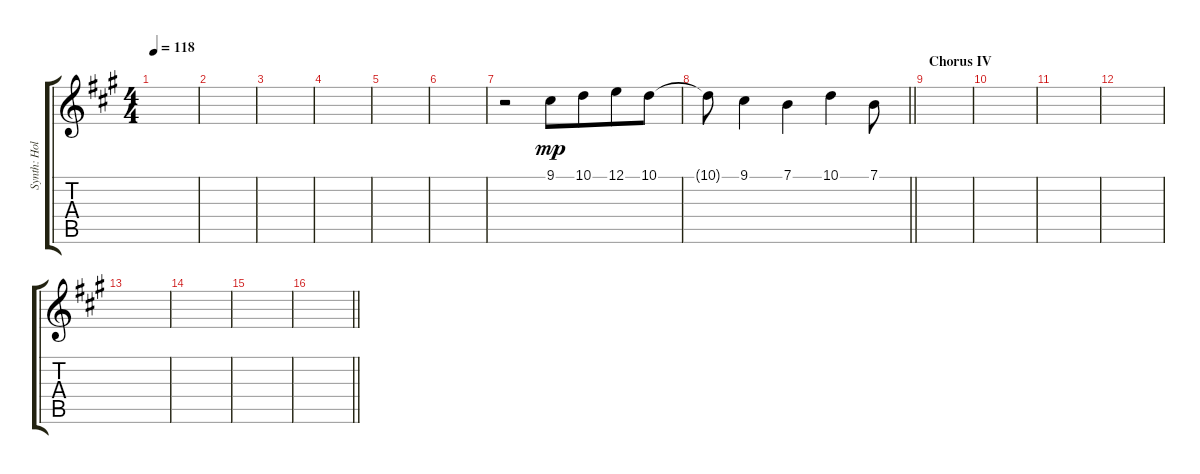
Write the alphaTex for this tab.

\track ("Synth: Holly" "Synth: Hol") {instrument synthstrings1}
\staff {score tabs}
\tuning (E4 B3 G3 D3 A2 E2) {hide}
\ts (4 4)
\tempo 118
\clef g2
\ks a
|
|
|
|
|
|
r.2 9.1.8{dy mp} 10.1.8{beam merge} 12.1.8 10.1.8 |
\barLineRight lightlight
10.1{t}.8 9.1.4 7.1.4 10.1.4 7.1.8 |
\section ("" "Chorus IV")
|
|
|
|
|
|
|
\barLineRight lightlight
